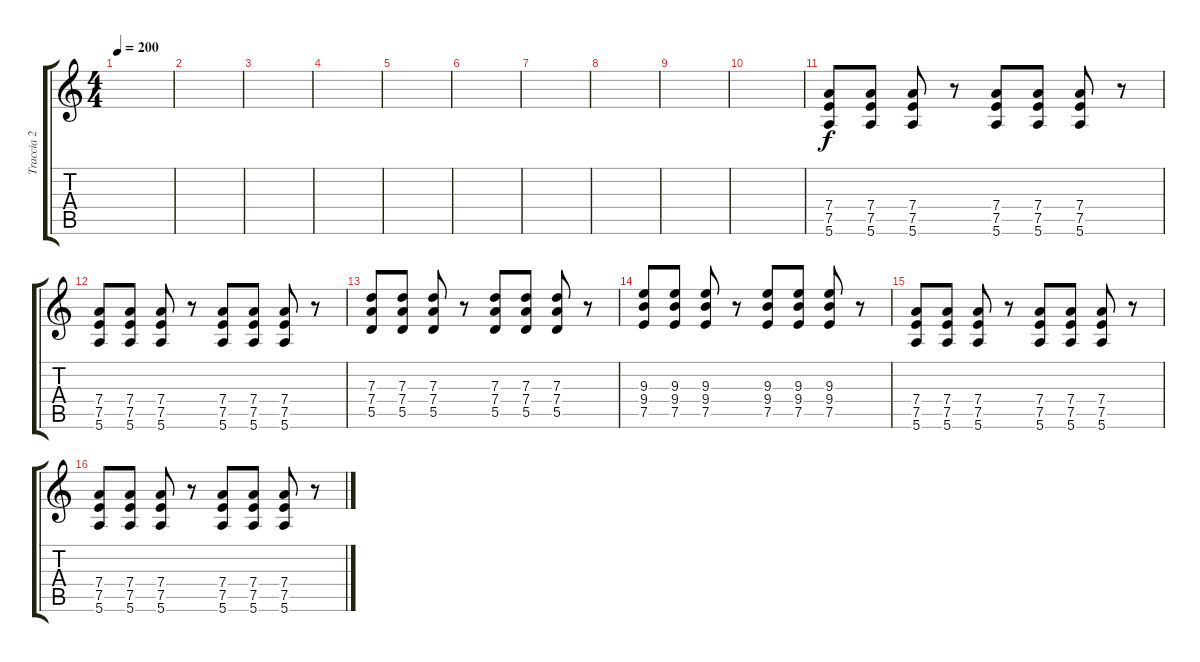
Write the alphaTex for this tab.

\track ("Traccia 2" "Traccia 2") {instrument overdrivenguitar}
\staff {score tabs}
\tuning (E4 B3 G3 D3 A2 E2) {hide}
\ts (4 4)
\tempo 200
\clef g2
\ks c
|
|
|
|
|
|
|
|
|
|
(7.4 7.5 5.6).8 (7.4 7.5 5.6).8 (7.4 7.5 5.6).8 r.8 (7.4 7.5 5.6).8 (7.4 7.5 5.6).8 (7.4 7.5 5.6).8 r.8 |
(7.4 7.5 5.6).8 (7.4 7.5 5.6).8 (7.4 7.5 5.6).8 r.8 (7.4 7.5 5.6).8 (7.4 7.5 5.6).8 (7.4 7.5 5.6).8 r.8 |
(7.3 7.4 5.5).8 (7.3 7.4 5.5).8 (7.3 7.4 5.5).8 r.8 (7.3 7.4 5.5).8 (7.3 7.4 5.5).8 (7.3 7.4 5.5).8 r.8 |
(9.3 9.4 7.5).8 (9.3 9.4 7.5).8 (9.3 9.4 7.5).8 r.8 (9.3 9.4 7.5).8 (9.3 9.4 7.5).8 (9.3 9.4 7.5).8 r.8 |
(7.4 7.5 5.6).8 (7.4 7.5 5.6).8 (7.4 7.5 5.6).8 r.8 (7.4 7.5 5.6).8 (7.4 7.5 5.6).8 (7.4 7.5 5.6).8 r.8 |
(7.4 7.5 5.6).8 (7.4 7.5 5.6).8 (7.4 7.5 5.6).8 r.8 (7.4 7.5 5.6).8 (7.4 7.5 5.6).8 (7.4 7.5 5.6).8 r.8
